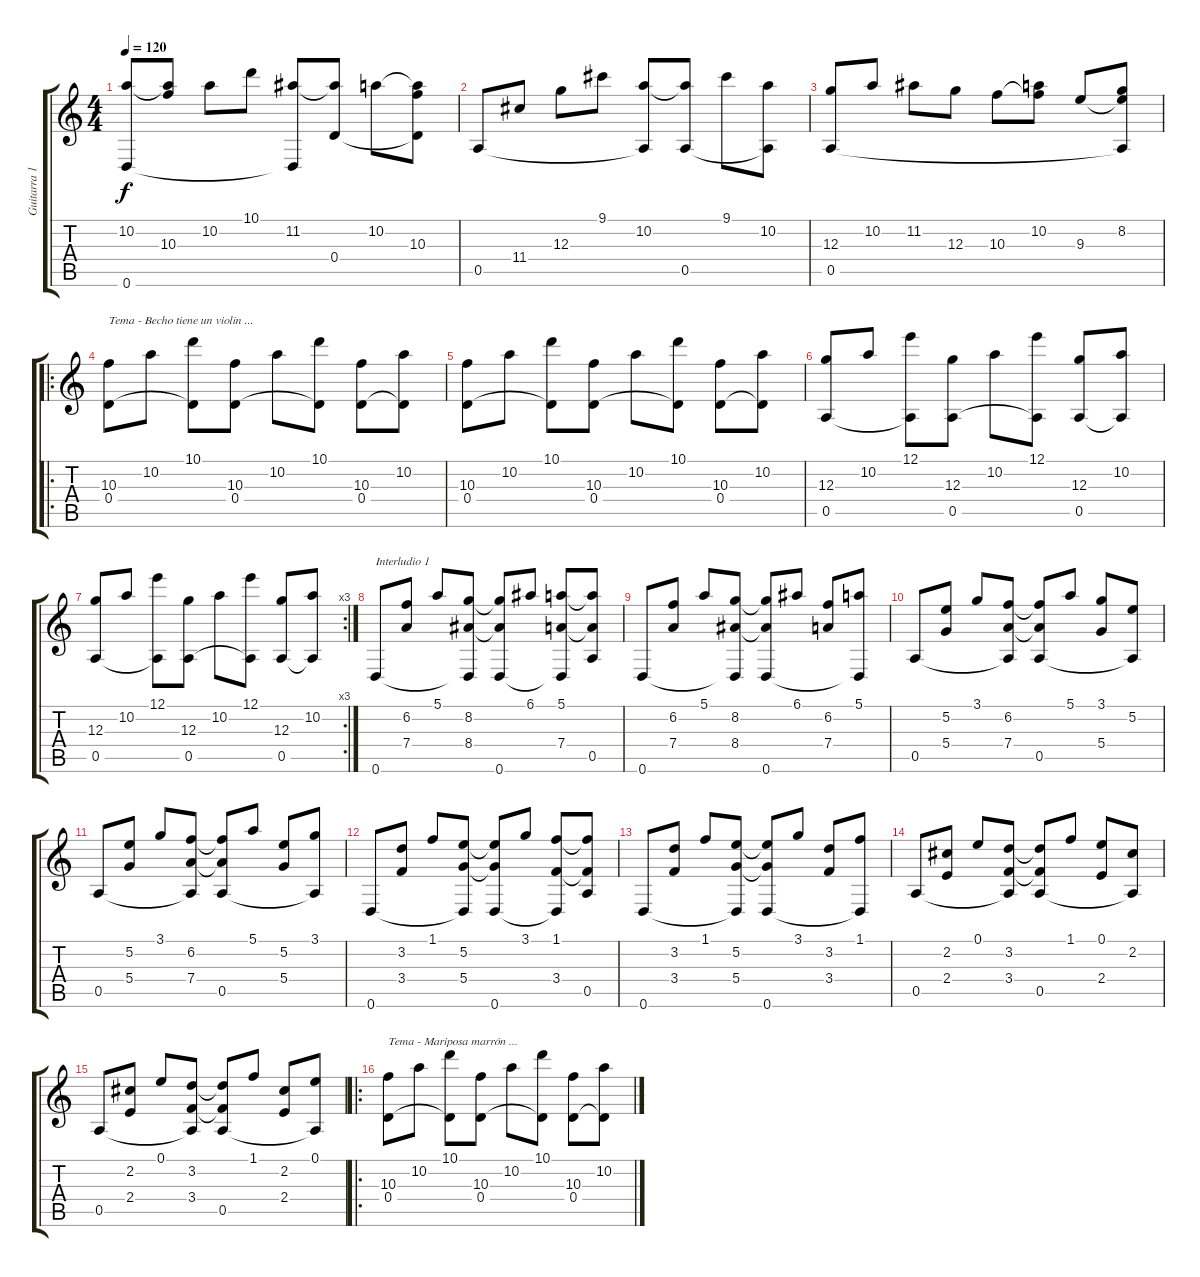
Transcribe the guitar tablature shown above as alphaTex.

\track ("Guitarra 1 Dropped D" "Guitarra 1") {instrument acousticguitarnylon}
\staff {score tabs}
\tuning (E4 B3 G3 D3 A2 D2) {hide}
\ts (4 4)
\tempo 120
\clef g2
\ks c
(10.2 0.6).8{dy f} (10.2{t} 10.3).8 10.2.8 10.1.8 (11.2 0.6{t}).8 (11.2{t} 0.4).8 10.2.8 (10.2{t} 10.3 0.4{t}).8 |
0.5.8 11.4.8 12.3.8 9.1.8 (10.2 0.5{t}).8 (10.2{t} 0.5).8 9.1.8 (10.2 0.5{t}).8 |
(12.3 0.5).8 10.2.8 11.2.8 12.3.8 10.3.8 (10.2 10.3{t}).8 9.3.8 (8.2 9.3{t} 0.5{t}).8 |
\ro
(10.3 0.4).8{txt "Tema - Becho tiene un violin ..."} 10.2.8 (10.1 0.4{t}).8 (10.3 0.4).8 10.2.8 (10.1 0.4{t}).8 (10.3 0.4).8 (10.2 0.4{t}).8 |
(10.3 0.4).8 10.2.8 (10.1 0.4{t}).8 (10.3 0.4).8 10.2.8 (10.1 0.4{t}).8 (10.3 0.4).8 (10.2 0.4{t}).8 |
(12.3 0.5).8 10.2.8 (12.1 0.5{t}).8 (12.3 0.5).8 10.2.8 (12.1 0.5{t}).8 (12.3 0.5).8 (10.2 0.5{t}).8 |
\rc 3
(12.3 0.5).8 10.2.8 (12.1 0.5{t}).8 (12.3 0.5).8 10.2.8 (12.1 0.5{t}).8 (12.3 0.5).8 (10.2 0.5{t}).8 |
0.6.8{txt "Interludio 1"} (6.2 7.4).8 5.1.8 (8.2 8.4 0.6{t}).8 (8.2{t} 8.4{t} 0.6).8 6.1.8 (5.1 7.4 0.6{t}).8 (5.1{t} 7.4{t} 0.5).8 |
0.6.8 (6.2 7.4).8 5.1.8 (8.2 8.4 0.6{t}).8 (8.2{t} 8.4{t} 0.6).8 6.1.8 (6.2 7.4).8 (5.1 0.6{t}).8 |
0.5.8 (5.2 5.4).8 3.1.8 (6.2 7.4 0.5{t}).8 (6.2{t} 7.4{t} 0.5).8 5.1.8 (3.1 5.4).8 (5.2 0.5{t}).8 |
0.5.8 (5.2 5.4).8 3.1.8 (6.2 7.4 0.5{t}).8 (6.2{t} 7.4{t} 0.5).8 5.1.8 (5.2 5.4).8 (3.1 0.5{t}).8 |
0.6.8 (3.2 3.4).8 1.1.8 (5.2 5.4 0.6{t}).8 (5.2{t} 5.4{t} 0.6).8 3.1.8 (1.1 3.4 0.6{t}).8 (1.1{t} 3.4{t} 0.5).8 |
0.6.8 (3.2 3.4).8 1.1.8 (5.2 5.4 0.6{t}).8 (5.2{t} 5.4{t} 0.6).8 3.1.8 (3.2 3.4).8 (1.1 0.6{t}).8 |
0.5.8 (2.2 2.4).8 0.1.8 (3.2 3.4 0.5{t}).8 (3.2{t} 3.4{t} 0.5).8 1.1.8 (0.1 2.4).8 (2.2 0.5{t}).8 |
0.5.8 (2.2 2.4).8 0.1.8 (3.2 3.4 0.5{t}).8 (3.2{t} 3.4{t} 0.5).8 1.1.8 (2.2 2.4).8 (0.1 0.5{t}).8 |
\ro
(10.3 0.4).8{txt "Tema - Mariposa marrón ..."} 10.2.8 (10.1 0.4{t}).8 (10.3 0.4).8 10.2.8 (10.1 0.4{t}).8 (10.3 0.4).8 (10.2 0.4{t}).8
